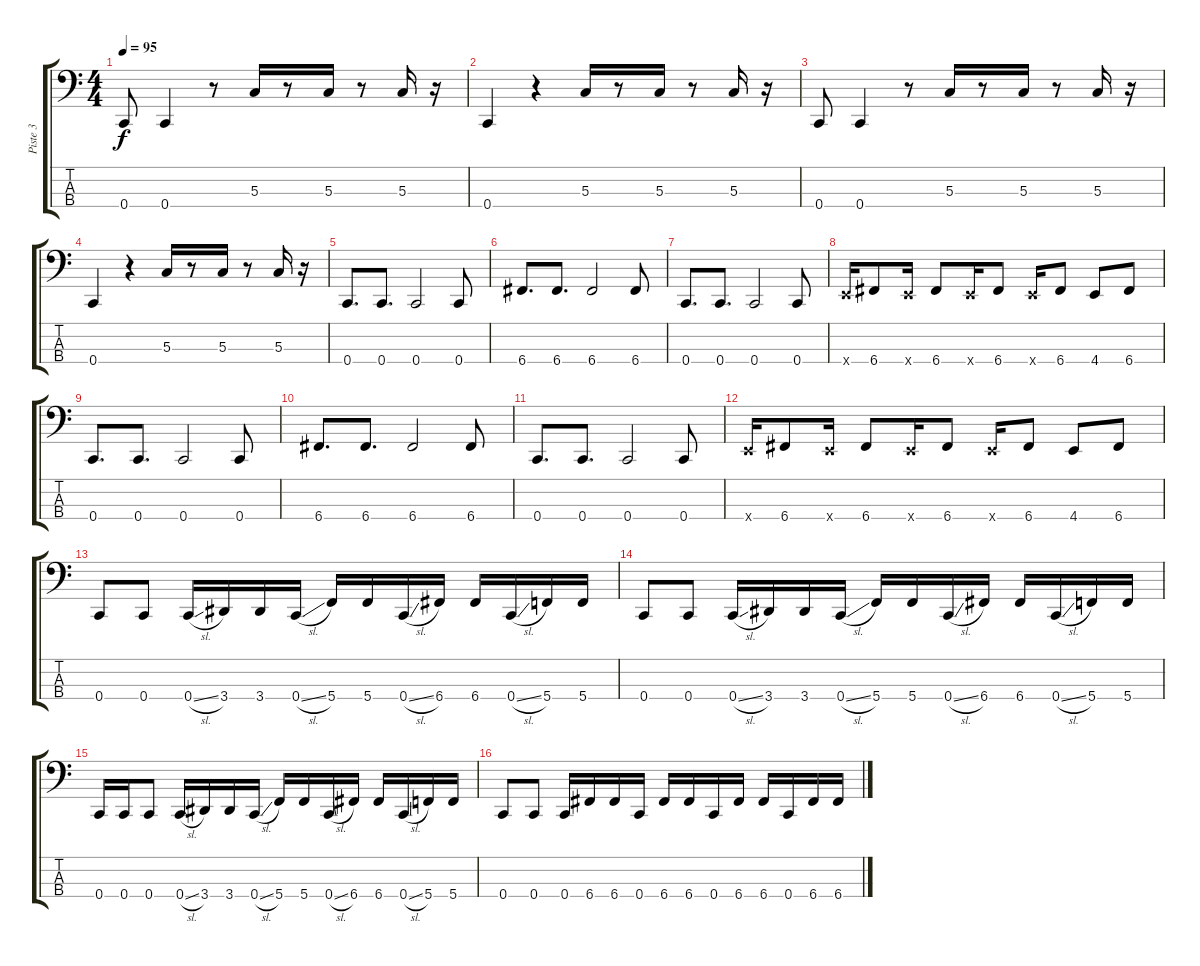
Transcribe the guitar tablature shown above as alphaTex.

\track ("Piste 3" "Piste 3") {instrument electricbassfinger}
\staff {score tabs}
\tuning (G2 C2 G1 C1) {hide}
\ts (4 4)
\tempo 95
\clef f4
\ks c
0.4.8{dy f} 0.4.4 r.8 5.3.16 r.8 5.3.16 r.8 5.3.16 r.16 |
0.4.4 r.4 5.3.16 r.8 5.3.16 r.8 5.3.16 r.16 |
0.4.8 0.4.4 r.8 5.3.16 r.8 5.3.16 r.8 5.3.16 r.16 |
0.4.4 r.4 5.3.16 r.8 5.3.16 r.8 5.3.16 r.16 |
0.4.8{d} 0.4.8{d} 0.4.2 0.4.8 |
6.4.8{d} 6.4.8{d} 6.4.2 6.4.8 |
0.4.8{d} 0.4.8{d} 0.4.2 0.4.8 |
4.4{x}.16 6.4.8 4.4{x}.16 6.4.8 4.4{x}.16 6.4.8 4.4{x}.16 6.4.8 4.4.8 6.4.8 |
0.4.8{d} 0.4.8{d} 0.4.2 0.4.8 |
6.4.8{d} 6.4.8{d} 6.4.2 6.4.8 |
0.4.8{d} 0.4.8{d} 0.4.2 0.4.8 |
4.4{x}.16 6.4.8 4.4{x}.16 6.4.8 4.4{x}.16 6.4.8 4.4{x}.16 6.4.8 4.4.8 6.4.8 |
0.4.8 0.4.8 0.4{sl}.16 3.4.16 3.4.16 0.4{sl}.16 5.4.16 5.4.16 0.4{sl}.16 6.4.16 6.4.16 0.4{sl}.16 5.4.16 5.4.16 |
0.4.8 0.4.8 0.4{sl}.16 3.4.16 3.4.16 0.4{sl}.16 5.4.16 5.4.16 0.4{sl}.16 6.4.16 6.4.16 0.4{sl}.16 5.4.16 5.4.16 |
0.4.16 0.4.16 0.4.8 0.4{sl}.16 3.4.16 3.4.16 0.4{sl}.16 5.4.16 5.4.16 0.4{sl}.16 6.4.16 6.4.16 0.4{sl}.16 5.4.16 5.4.16 |
0.4.8 0.4.8 0.4.16 6.4.16 6.4.16 0.4.16 6.4.16 6.4.16 0.4.16 6.4.16 6.4.16 0.4.16 6.4.16 6.4.16
